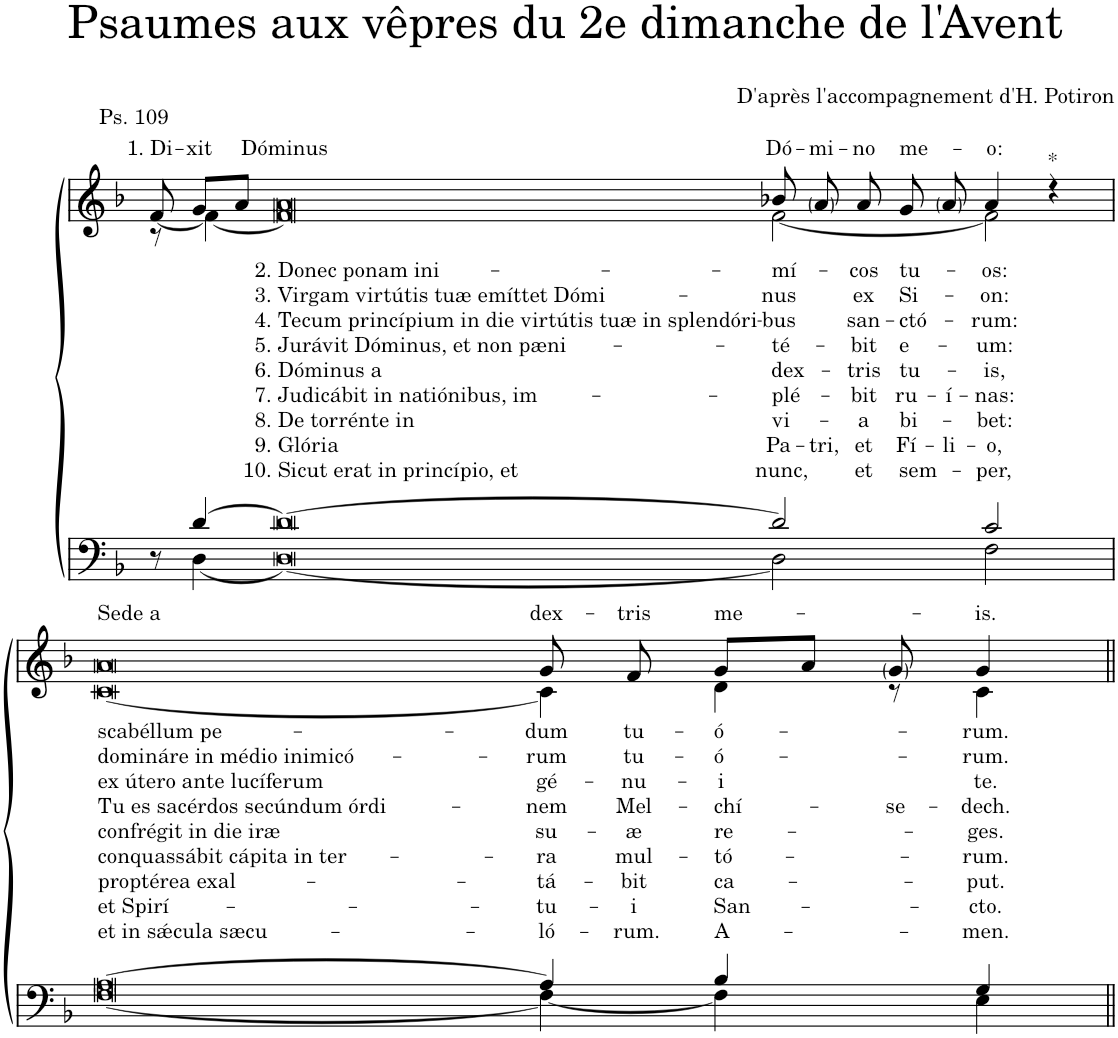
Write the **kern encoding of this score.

**kern	**kern	**text	**text	**text	**text	**text	**text	**text	**text	**text	**text
*part1	*part1	*part1	*part1	*part1	*part1	*part1	*part1	*part1	*part1	*part1	*part1
*staff2	*staff1	*staff1	*staff1	*staff1	*staff1	*staff1	*staff1	*staff1	*staff1	*staff1	*staff1
*I"Piano	*	*	*	*	*	*	*	*	*	*	*
*I'Pno.	*	*	*	*	*	*	*	*	*	*	*
*clefF4	*clefG2	*	*	*	*	*	*	*	*	*	*
*k[b-]	*k[b-]	*	*	*	*	*	*	*	*	*	*
*M25/8	*M25/8	*	*	*	*	*	*	*	*	*	*
=1	=1	=1	=1	=1	=1	=1	=1	=1	=1	=1	=1
*^	*	*	*	*	*	*	*	*	*	*	*
!	!	!LO:TX:a:t=Ps. 109	!	!	!	!	!	!	!	!	!	!
!	!	!	!LO:LY:a	!	!	!	!	!	!	!	!	!
*	*	*^	*	*	*	*	*	*	*	*	*	*
8r	8ryy	[<8f/	8r	1. Di-	.	.	.	.	.	.	.	.	.
!	!	!	!	!LO:LY:a	!	!	!	!	!	!	!	!	!
[4d/	[4D\	8g/L	4f\_	-xit	.	.	.	.	.	.	.	.	.
.	.	8a/J	.	.	.	.	.	.	.	.	.	.	.
!	!	!	!	!LO:LY:a	!LO:LY:b	!LO:LY:b	!LO:LY:b	!LO:LY:b	!LO:LY:b	!LO:LY:b	!LO:LY:b	!LO:LY:b	!LO:LY:b
0d_	0D_	0a	0f]	Dóminus	2. Donec ponam ini-	3. Virgam virtútis tuæ emíttet Dómi-	4. Tecum princípium in die virtútis tuæ in splendóri-	5. Jurávit Dóminus, et non pæni-	6. Dóminus a	7. Judicábit in natiónibus, im-	8. De torrénte in	9. Glória	10. Sicut erat in princípio, et
!	!	!	!	!LO:LY:a	!LO:LY:b	!LO:LY:b	!LO:LY:b	!LO:LY:b	!LO:LY:b	!LO:LY:b	!LO:LY:b	!LO:LY:b	!LO:LY:b
2d/]	2D\]	8b-X/	[2f\	Dó-	-mí-	-nus	-bus	-té-	dex-	-plé-	vi-	Pa-	nunc,
!	!	!	!	!LO:LY:a	!	!	!	!	!	!	!	!LO:LY:b	!
.	.	8a/	.	-mi-	.	.	.	.	.	.	.	-tri,	.
!	!	!	!	!LO:LY:a	!LO:LY:b	!LO:LY:b	!LO:LY:b	!LO:LY:b	!LO:LY:b	!LO:LY:b	!LO:LY:b	!LO:LY:b	!LO:LY:b
.	.	8a/	.	-no	-cos	ex	san-	-bit	-tris	-bit	-a	et	et
!	!	!	!	!LO:LY:a	!LO:LY:b	!LO:LY:b	!LO:LY:b	!LO:LY:b	!LO:LY:b	!LO:LY:b	!LO:LY:b	!LO:LY:b	!LO:LY:b
.	.	8g/	.	me-	tu-	Si-	-ctó-	e-	tu-	ru-	bi-	Fí-	sem-
!	!	!	!	!	!	!	!	!	!	!LO:LY:b	!	!LO:LY:b	!
8ryy	8ryy	8a/	8ryy	.	.	.	.	.	.	-í-	.	-li-	.
!	!	!	!	!LO:LY:a	!LO:LY:b	!LO:LY:b	!LO:LY:b	!LO:LY:b	!LO:LY:b	!LO:LY:b	!LO:LY:b	!LO:LY:b	!LO:LY:b
[8c/	[8F\	[8a/	8f\_	-o:	-os:	-on:	-rum:	-um:	-is,	-nas:	-bet:	-o,	-per,
4.ryy	4.ryy	8ryy	4.ryy	.	.	.	.	.	.	.	.	.	.
!	!	!LO:TX:a:t=*	!	!	!	!	!	!	!	!	!	!	!
.	.	4r	.	.	.	.	.	.	.	.	.	.	.
!!LO:LB:g=z	!!
=2	=2	=2	=2	=2	=2	=2	=2	=2	=2	=2	=2	=2	=2
!	!	!	!	!LO:LY:a	!LO:LY:b	!LO:LY:b	!LO:LY:b	!LO:LY:b	!LO:LY:b	!LO:LY:b	!LO:LY:b	!LO:LY:b	!LO:LY:b
[0A	[0F	0a	[0c	Sede a	scabéllum pe-	domináre in médio inimicó-	ex útero ante lucíferum	Tu es sacérdos secúndum órdi-	confrégit in die iræ	conquassábit cápita in ter-	proptérea exal-	et Spirí-	et in sǽcula sæcu-
4.c/]	4.F\]	8a/]	4.f\]	.	.	.	.	.	.	.	.	.	.
!	!	!	!	!LO:LY:a	!LO:LY:b	!LO:LY:b	!LO:LY:b	!LO:LY:b	!LO:LY:b	!LO:LY:b	!LO:LY:b	!LO:LY:b	!LO:LY:b
.	.	8g/	.	dex-	-dum	-rum	gé-	-nem	su-	-ra	-tá-	-tu-	-ló-
!	!	!	!	!LO:LY:a	!LO:LY:b	!LO:LY:b	!LO:LY:b	!LO:LY:b	!LO:LY:b	!LO:LY:b	!LO:LY:b	!LO:LY:b	!LO:LY:b
.	.	8f/	.	-tris	tu-	tu-	-nu-	Mel-	-æ	mul-	-bit	-i	-rum.
!	!	!	!	!LO:LY:a	!LO:LY:b	!LO:LY:b	!LO:LY:b	!LO:LY:b	!LO:LY:b	!LO:LY:b	!LO:LY:b	!LO:LY:b	!LO:LY:b
4A/]	4F\_	8g/L	4c\]	me-	-ó-	-ó-	-i	-chí-	re-	-tó-	ca-	San-	A-
.	.	8a/J	.	.	.	.	.	.	.	.	.	.	.
!	!	!	!	!	!	!	!	!LO:LY:b	!	!	!	!	!
4B-/	4F\]	8g/	4d\	.	.	.	.	-se-	.	.	.	.	.
!	!	!	!	!LO:LY:a	!LO:LY:b	!LO:LY:b	!LO:LY:b	!LO:LY:b	!LO:LY:b	!LO:LY:b	!LO:LY:b	!LO:LY:b	!LO:LY:b
.	.	4g/	.	-is.	-rum.	-rum.	te.	-dech.	-ges.	-rum.	put.	-cto.	men.
8ryy	8ryy	.	8r	.	.	.	.	.	.	.	.	.	.
4G/	4E\	4ryy	4c\	.	.	.	.	.	.	.	.	.	.
*v	*v	*	*	*	*	*	*	*	*	*	*	*	*
*	*v	*v	*	*	*	*	*	*	*	*	*	*
=||	=||	=||	=||	=||	=||	=||	=||	=||	=||	=||	=||
*-	*-	*-	*-	*-	*-	*-	*-	*-	*-	*-	*-
